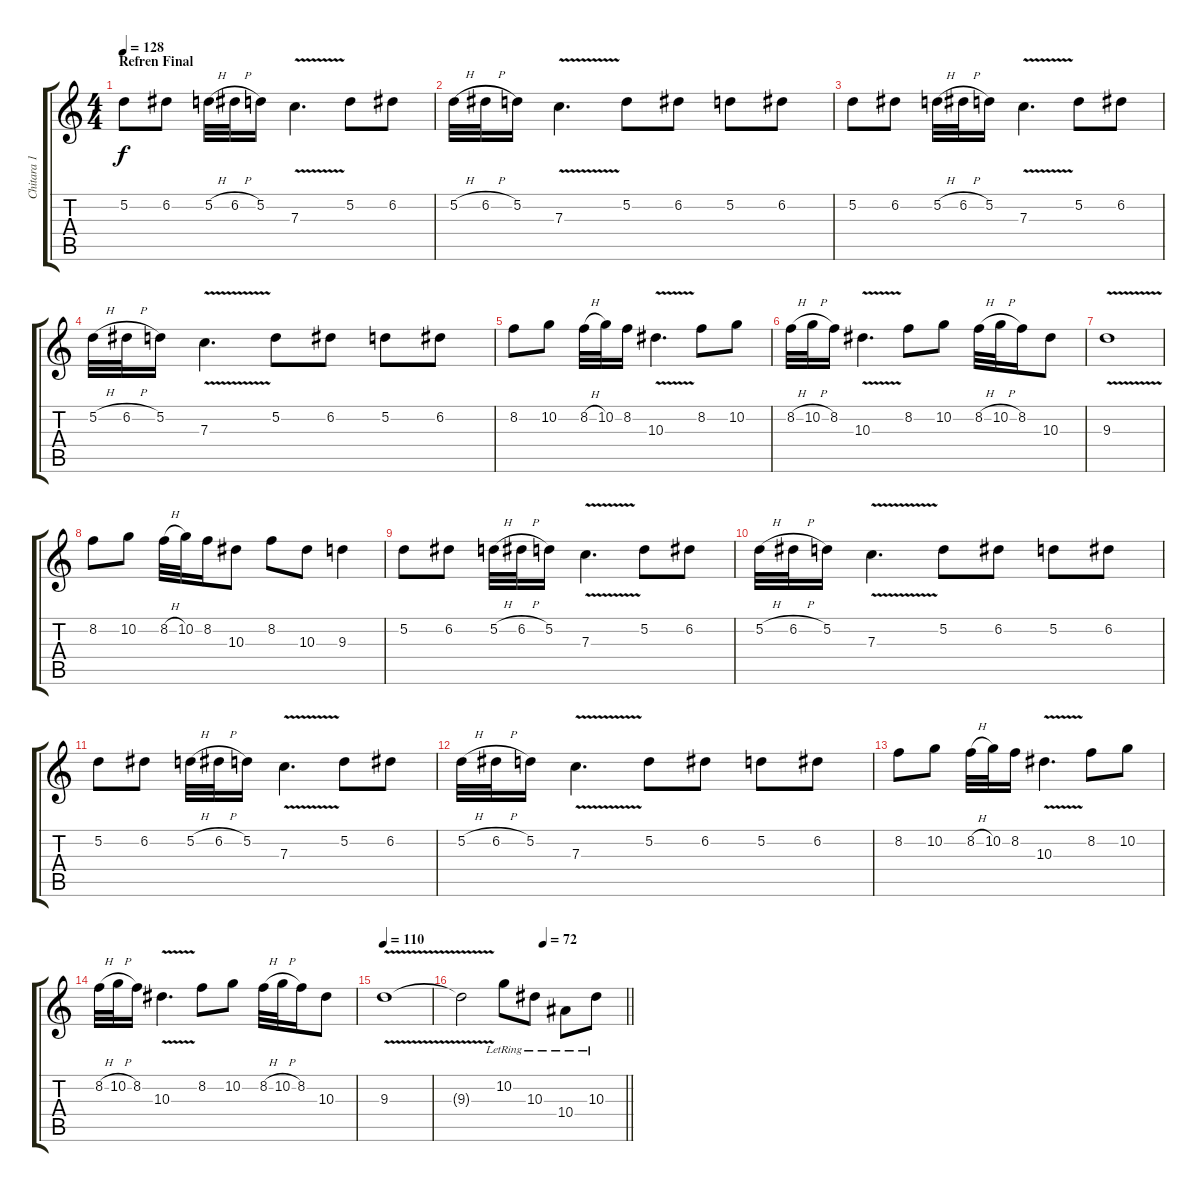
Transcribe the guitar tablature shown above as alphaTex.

\track ("Chitara 1" "Chitara 1") {instrument acousticguitarsteel}
\staff {score tabs}
\tuning (D4 A3 F3 C3 G2 C2) {hide}
\ts (4 4)
\section ("" "Refren Final")
\tempo 128
\clef g2
\ks c
5.2.8{dy f} 6.2.8 5.2{h}.32 6.2{h}.32 5.2.16 7.3{v}.4{d} 5.2.8 6.2.8 |
5.2{h}.32 6.2{h}.32 5.2.16 7.3{v}.4{d} 5.2.8 6.2.8 5.2.8 6.2.8 |
5.2.8 6.2.8 5.2{h}.32 6.2{h}.32 5.2.16 7.3{v}.4{d} 5.2.8 6.2.8 |
5.2{h}.32 6.2{h}.32 5.2.16 7.3{v}.4{d} 5.2.8 6.2.8 5.2.8 6.2.8 |
8.2.8 10.2.8 8.2{h}.32 10.2.32 8.2.16 10.3{v}.4{d} 8.2.8 10.2.8 |
8.2{h}.32 10.2{h}.32 8.2.16 10.3{v}.4{d} 8.2.8 10.2.8 8.2{h}.32 10.2{h}.32 8.2.16 10.3.8 |
9.3{v}.1 |
8.2.8 10.2.8 8.2{h}.32 10.2.32 8.2.16 10.3.8 8.2.8 10.3.8 9.3.4 |
5.2.8 6.2.8 5.2{h}.32 6.2{h}.32 5.2.16 7.3{v}.4{d} 5.2.8 6.2.8 |
5.2{h}.32 6.2{h}.32 5.2.16 7.3{v}.4{d} 5.2.8 6.2.8 5.2.8 6.2.8 |
5.2.8 6.2.8 5.2{h}.32 6.2{h}.32 5.2.16 7.3{v}.4{d} 5.2.8 6.2.8 |
5.2{h}.32 6.2{h}.32 5.2.16 7.3{v}.4{d} 5.2.8 6.2.8 5.2.8 6.2.8 |
8.2.8 10.2.8 8.2{h}.32 10.2.32 8.2.16 10.3{v}.4{d} 8.2.8 10.2.8 |
8.2{h}.32 10.2{h}.32 8.2.16 10.3{v}.4{d} 8.2.8 10.2.8 8.2{h}.32 10.2{h}.32 8.2.16 10.3.8 |
\tempo 110
9.3{v}.1 |
\tempo (72 0.5)
\barLineRight lightlight
9.3{t}.2 10.2{lr}.8 10.3{lr}.8 10.4{lr}.8 10.3{lr}.8
